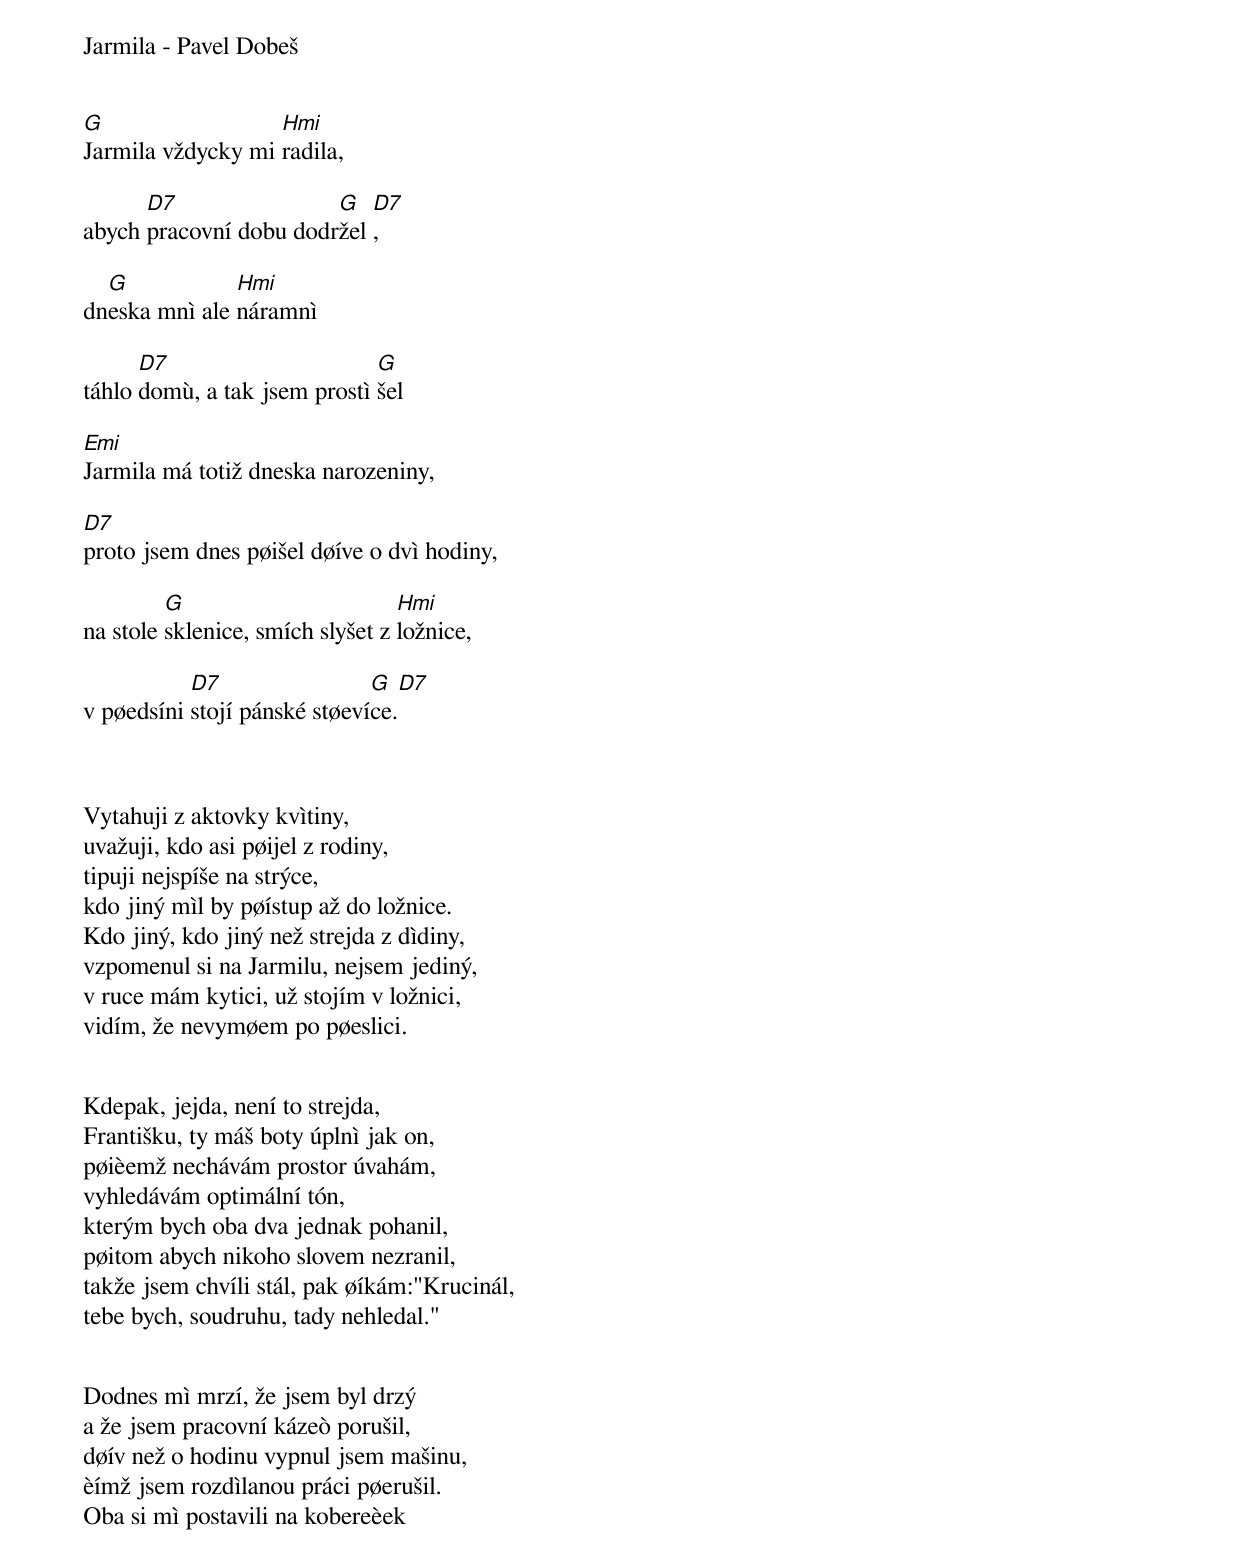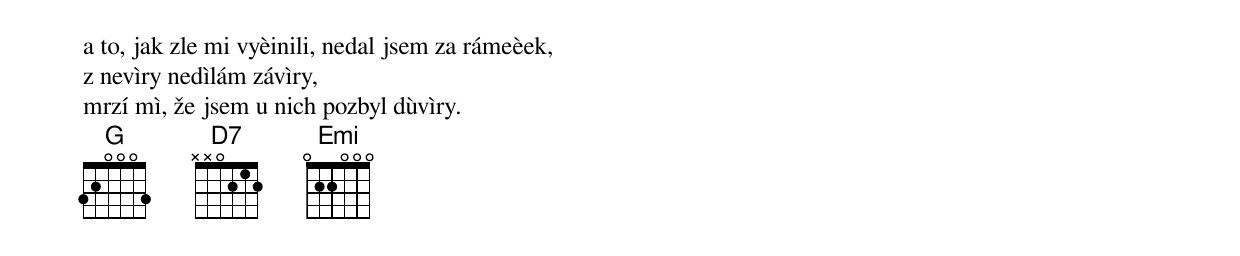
Jarmila - Pavel Dobeš


[G]Jarmila vždycky mi [Hmi]radila,

abych [D7]pracovní dobu dodr[G]žel [D7],

dn[G]eska mnì ale [Hmi]náramnì

táhlo [D7]domù, a tak jsem prostì [G]šel

[Emi]Jarmila má totiž dneska narozeniny,

[D7]proto jsem dnes pøišel døíve o dvì hodiny,

na stole [G]sklenice, smích slyšet z [Hmi]ložnice,

v pøedsíni [D7]stojí pánské støeví[G]ce.[D7]



Vytahuji z aktovky kvìtiny,
uvažuji, kdo asi pøijel z rodiny,
tipuji nejspíše na strýce,
kdo jiný mìl by pøístup až do ložnice.
Kdo jiný, kdo jiný než strejda z dìdiny,
vzpomenul si na Jarmilu, nejsem jediný,
v ruce mám kytici, už stojím v ložnici,
vidím, že nevymøem po pøeslici.


Kdepak, jejda, není to strejda,
Františku, ty máš boty úplnì jak on,
pøièemž nechávám prostor úvahám,
vyhledávám optimální tón,
kterým bych oba dva jednak pohanil,
pøitom abych nikoho slovem nezranil,
takže jsem chvíli stál, pak øíkám:"Krucinál,
tebe bych, soudruhu, tady nehledal."


Dodnes mì mrzí, že jsem byl drzý
a že jsem pracovní kázeò porušil,
døív než o hodinu vypnul jsem mašinu,
èímž jsem rozdìlanou práci pøerušil.
Oba si mì postavili na kobereèek
a to, jak zle mi vyèinili, nedal jsem za rámeèek,
z nevìry nedìlám závìry,
mrzí mì, že jsem u nich pozbyl dùvìry.
